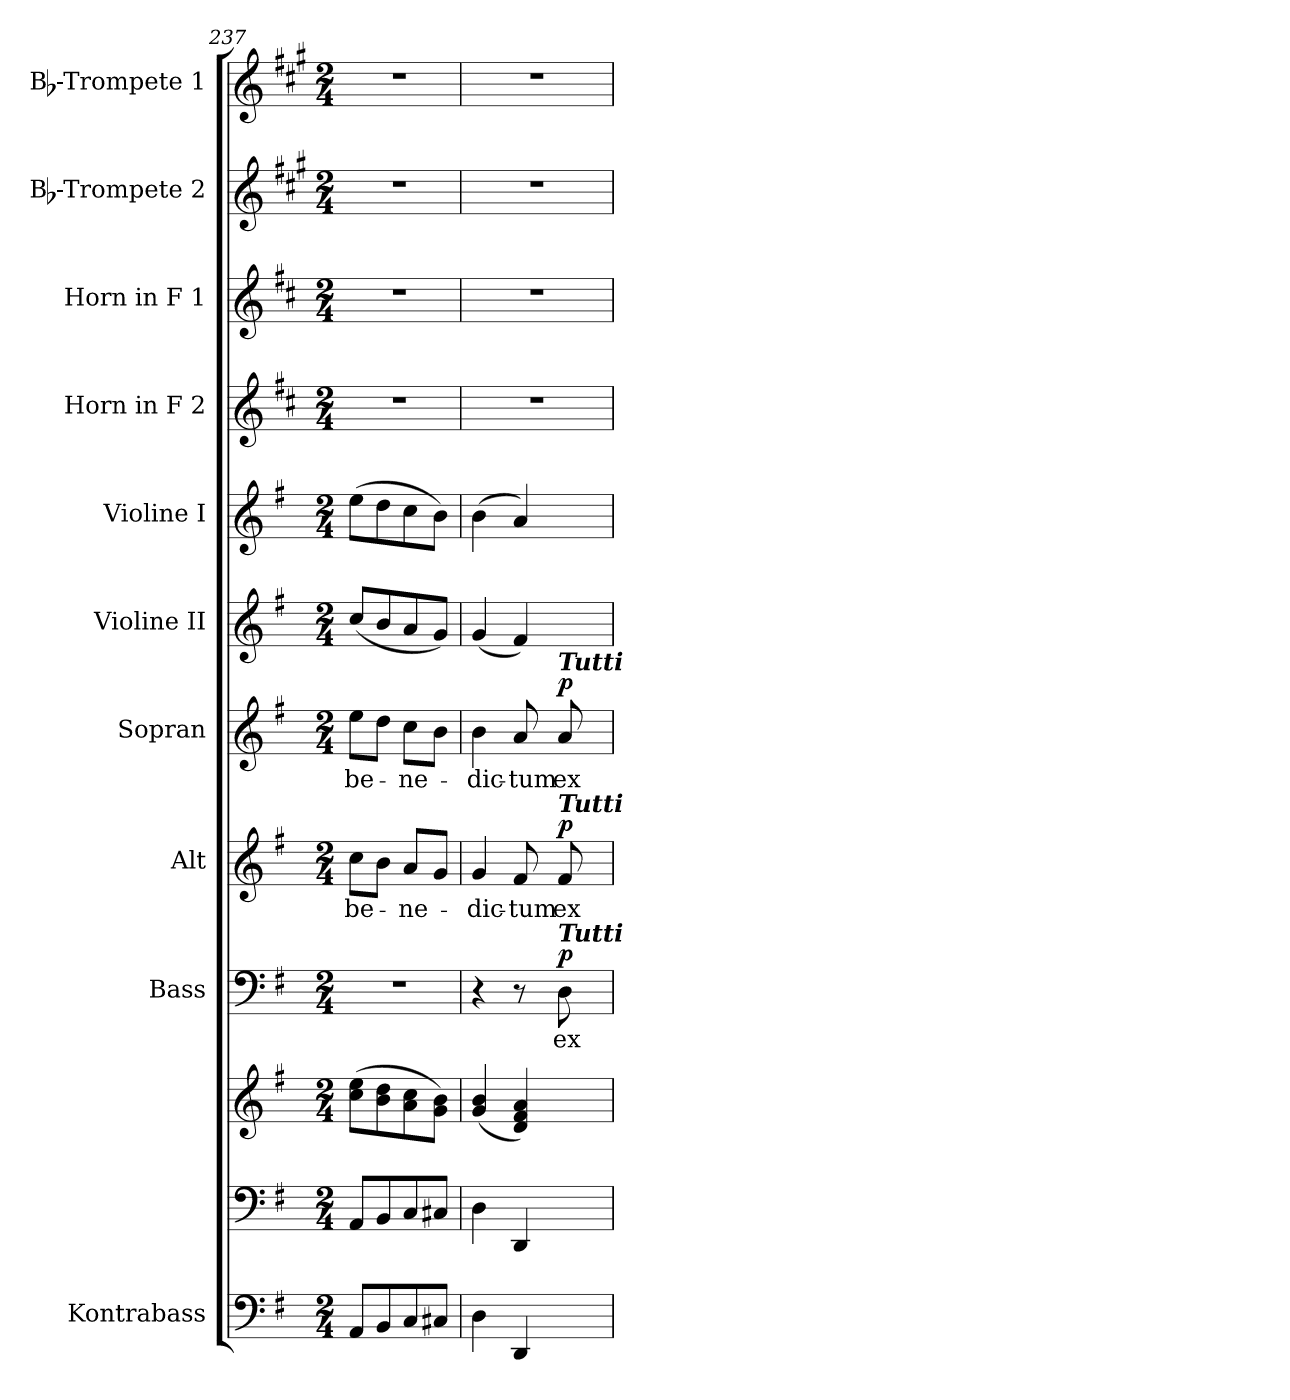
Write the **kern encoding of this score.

**kern	**kern	**kern	**kern	**text	**dynam	**kern	**text	**dynam	**kern	**text	**dynam	**kern	**kern	**kern	**kern	**kern	**kern
*part11	*part10	*part10	*part9	*part9	*part9	*part8	*part8	*part8	*part7	*part7	*part7	*part6	*part5	*part4	*part3	*part2	*part1
*staff12	*staff11	*staff10	*staff9	*staff9	*staff9	*staff8	*staff8	*staff8	*staff7	*staff7	*staff7	*staff6	*staff5	*staff4	*staff3	*staff2	*staff1
*I"Kontrabass	*	*	*I"Bass	*	*	*I"Alt	*	*	*I"Sopran	*	*	*I"Violine II	*I"Violine I	*I"Horn in F 2	*I"Horn in F 1	*I"Bb-Trompete 2	*I"Bb-Trompete 1
*I'Kb.	*	*	*I'B.	*	*	*I'A.	*	*	*I'S.	*	*	*I'Vl. II	*I'Vl. I	*	*	*I'Bb Trp. 2	*I'Bb Trp. 1
!!LO:PB:g=z
*clefF4	*clefF4	*clefG2	*clefF4	*	*	*clefG2	*	*	*clefG2	*	*	*clefG2	*clefG2	*clefG2	*clefG2	*clefG2	*clefG2
*ITrd7c12	*	*	*	*	*	*	*	*	*	*	*	*	*	*ITrd4c7	*ITrd4c7	*ITrd1c2	*ITrd1c2
*k[f#]	*k[f#]	*k[f#]	*k[f#]	*	*	*k[f#]	*	*	*k[f#]	*	*	*k[f#]	*k[f#]	*k[f#]	*k[f#]	*k[f#]	*k[f#]
*G:	*G:	*G:	*G:	*	*	*G:	*	*	*G:	*	*	*G:	*G:	*G:	*G:	*G:	*G:
*M2/4	*M2/4	*M2/4	*M2/4	*	*	*M2/4	*	*	*M2/4	*	*	*M2/4	*M2/4	*M2/4	*M2/4	*M2/4	*M2/4
=237	=237	=237	=237	=237	=237	=237	=237	=237	=237	=237	=237	=237	=237	=237	=237	=237	=237
!	!	!	!	!	!	!	!LO:LY:b	!	!	!LO:LY:b	!	!	!	!	!	!	!
8AAA/L	8AA/L	(>8cc\ 8ee\L	2r	.	.	8cc\L	be-	.	8ee\L	be-	.	(<8cc/L	(>8ee\L	2r	2r	2r	2r
8BBB/	8BB/	8b\ 8dd\	.	.	.	8b\J	.	.	8dd\J	.	.	8b/	8dd\	.	.	.	.
!	!	!	!	!	!	!	!LO:LY:b	!	!	!LO:LY:b	!	!	!	!	!	!	!
8CC/	8C/	8a\ 8cc\	.	.	.	8a/L	-ne-	.	8cc\L	-ne-	.	8a/	8cc\	.	.	.	.
8CC#X/J	8C#X/J	8g\ 8b\J)	.	.	.	8g/J	.	.	8b\J	.	.	8g/J)	8b\J)	.	.	.	.
=238	=238	=238	=238	=238	=238	=238	=238	=238	=238	=238	=238	=238	=238	=238	=238	=238	=238
!	!	!	!	!	!	!	!LO:LY:b	!	!	!LO:LY:b	!	!	!	!	!	!	!
4DD\	4D\	(<4g/ 4b/	4r	.	.	4g/	-dic-	.	4b\	-dic-	.	(<4g/	(>4b\	2r	2r	2r	2r
!	!	!	!	!	!	!	!LO:LY:b	!	!	!LO:LY:b	!	!	!	!	!	!	!
4DDD/	4DD/	4d/ 4f#/ 4a/)	8r	.	.	8f#/	-tum	.	8a/	-tum	.	4f#/)	4a/)	.	.	.	.
!	!	!	!	!	!	!	!	!	!LO:TX:a:Bi:t=Tutti	!	!	!	!	!	!	!	!
!	!	!	!	!	!	!LO:TX:a:Bi:t=Tutti	!	!	!	!	!	!	!	!	!	!	!
!	!	!	!LO:TX:a:Bi:t=Tutti	!	!	!	!	!	!	!	!	!	!	!	!	!	!
!	!	!	!	!LO:LY:b	!LO:DY:a	!	!LO:LY:b	!LO:DY:a	!	!LO:LY:b	!LO:DY:a	!	!	!	!	!	!
.	.	.	8D\	ex	p	8f#/	ex	p	8a/	ex	p	.	.	.	.	.	.
=	=	=	=	=	=	=	=	=	=	=	=	=	=	=	=	=	=
*-	*-	*-	*-	*-	*-	*-	*-	*-	*-	*-	*-	*-	*-	*-	*-	*-	*-
